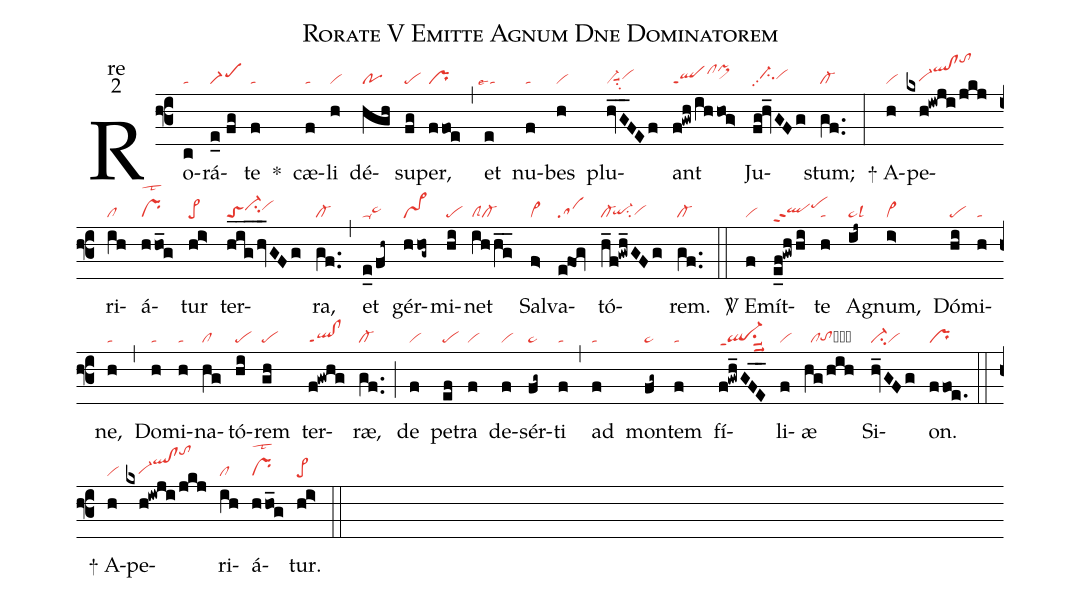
name:Rorate V Emitte Agnum Dne Dominatorem;
office-part:re;
mode:2;
nabc-lines:1;
%%
(f3) Ro(c|ta)rá(e_0//fg|scM1)te(f|ta) <sp>*</sp>() cæ(f|ta)li(h|vi) dé(hgh|po)su(fg|pe)per,(ffoe|pr) (,) et(e|``talse4) nu(f|ta)bes(h|vi) plu(hvG__FEf|vi-suu1su2vihh)ant(f!gwh/ihhog>|qlppt1clhjpi>hk) Ju(fg!hv_GFg|//ci-hhpp2vihh)stum;(gf..|cl-) (:)

<sp>+</sp> A(h|vi)pe(kxh!iwji/jkj|////vi-hgqlhk!clhktohp)ri(ih|cl)á(hho_g|prlst2)tur(hi>|pe>) ter(hig___/hv_GFg|toSci-hivihi)ra,(gf..|cl-) (,) et(e_0/fh~|ta-ta>hh) gér(hhog~|vs>)mi(hi|pe)net(ihhg__|clScl-) Sal(f>|vi>)va(e@fog|sa)tó(h_f!gwh_GFg|cl-`qi-hgsu2vihg)rem.(gf..|cl-) (::)

<sp>V/</sp> E(f|vi)mít(e_f!gwhhi|qlhhppt2pehj)te(h|ta) A(ij~|ta>lsl3)gnum,(i>|vi>) Dó(hi|pe)mi(h|ta)ne,(h|ta) (,) Do(h|ta)mi(h|ta)na(hg|cl)tó(hi|pe)rem(gh|pe) ter(f!gwhg|ql!clppt1)ræ,(gf..|cl-) (;) de(f|vi) pe(ef|pe)tra(f|vi) de(f|vi)sér(fg~|ta>)ti(f|ta) (,) ad(f|ta) mon(fg~|ta>)tem(f|ta) fí(f!gwh_GFE__|ql-ppt1su1suu2)li(f|vi)æ(hg/hih|//cltohgh) Si(hv_GFg|ci-vi)on.(ffoe.|pr) (::)

<sp>+</sp> A(h|vi)pe(kxh!iwji/jkj|////vi-hgqlhk!clhktohp)ri(ih|cl)á(hho_g|prlst2)tur.(hi>|pe>) (::)
